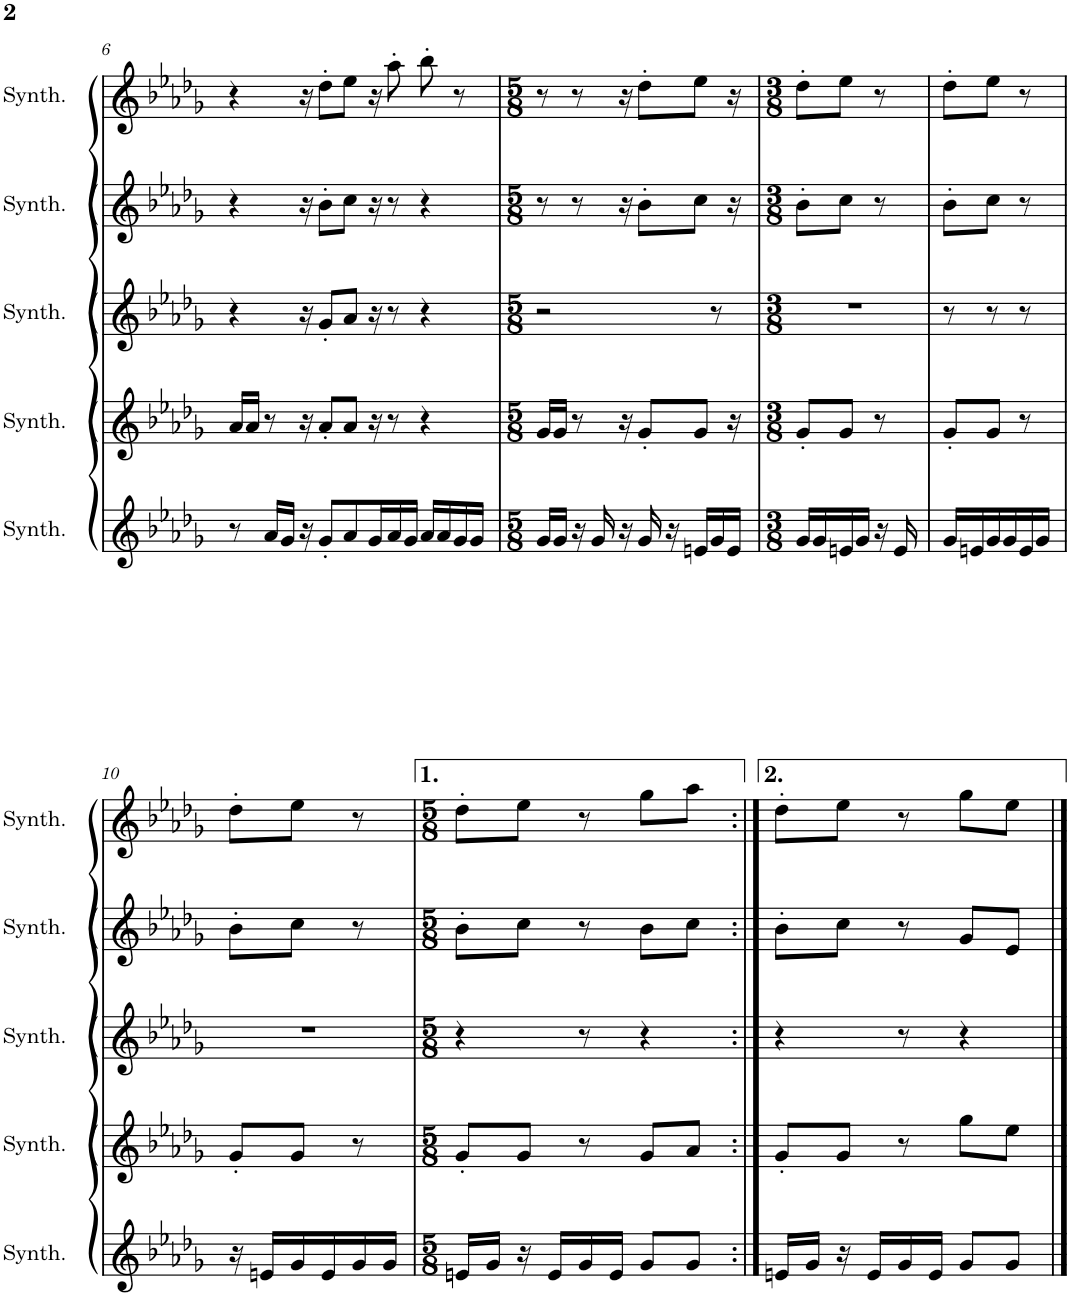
**kern	**kern	**kern	**kern	**kern
*part5	*part4	*part3	*part2	*part1
*staff5	*staff4	*staff3	*staff2	*staff1
*I"Square Synthesizer	*I"Square Synthesizer	*I"Square Synthesizer	*I"Square Synthesizer	*I"Square Synthesizer
*I'Synth.	*I'Synth.	*I'Synth.	*I'Synth.	*I'Synth.
!!LO:PB:g=z
*clefG2	*clefG2	*clefG2	*clefG2	*clefG2
*k[b-e-a-d-g-]	*k[b-e-a-d-g-]	*k[b-e-a-d-g-]	*k[b-e-a-d-g-]	*k[b-e-a-d-g-]
*M4/4	*M4/4	*M4/4	*M4/4	*M4/4
=6	=6	=6	=6	=6
8r	16a-/LL	4r	4r	4r
.	16a-/JJ	.	.	.
16a-/LL	8r	.	.	.
16g-/JJ	.	.	.	.
16r	16r	16r	16r	16r
8g-'/L	8a-'/L	8g-'/L	8b-'\L	8dd-'\L
8a-/	8a-/J	8a-/J	8cc\J	8ee-\J
16g-/L	16r	16r	16r	16r
16a-/	8r	8r	8r	8aa-'\
16g-/JJ	.	.	.	.
16a-/LL	4r	4r	4r	8bb-'\
16a-/	.	.	.	.
16g-/	.	.	.	8r
16g-/JJ	.	.	.	.
=7	=7	=7	=7	=7
*M5/8	*M5/8	*M5/8	*M5/8	*M5/8
16g-/LL	16g-/LL	2r	8r	8r
16g-/JJ	16g-/JJ	.	.	.
16r	8r	.	8r	8r
16g-/	.	.	.	.
16r	16r	.	16r	16r
16g-/	8g-'/L	.	8b-'\L	8dd-'\L
16r	.	.	.	.
16en/LL	8g-/J	.	8cc\J	8ee-\J
16g-/	.	8r	.	.
16e/JJ	16r	.	16r	16r
=8	=8	=8	=8	=8
*M3/8	*M3/8	*M3/8	*M3/8	*M3/8
16g-/LL	8g-'/L	4.r	8b-'\L	8dd-'\L
16g-/	.	.	.	.
16en/	8g-/J	.	8cc\J	8ee-\J
16g-/JJ	.	.	.	.
16r	8r	.	8r	8r
16e/	.	.	.	.
=9	=9	=9	=9	=9
16g-/LL	8g-'/L	8r	8b-'\L	8dd-'\L
16en/	.	.	.	.
16g-/	8g-/J	8r	8cc\J	8ee-\J
16g-/	.	.	.	.
16e/	8r	8r	8r	8r
16g-/JJ	.	.	.	.
!!LO:LB:g=z
=10	=10	=10	=10	=10
16r	8g-'/L	4.r	8b-'\L	8dd-'\L
16en/LL	.	.	.	.
16g-/	8g-/J	.	8cc\J	8ee-\J
16e/	.	.	.	.
16g-/	8r	.	8r	8r
16g-/JJ	.	.	.	.
=11	=11	=11	=11	=11
*M5/8	*M5/8	*M5/8	*M5/8	*M5/8
16en/LL	8g-'/L	4r	8b-'\L	8dd-'\L
16g-/JJ	.	.	.	.
16r	8g-/J	.	8cc\J	8ee-\J
16e/LL	.	.	.	.
16g-/	8r	8r	8r	8r
16e/JJ	.	.	.	.
8g-/L	8g-/L	4r	8b-\L	8gg-\L
8g-/J	8a-/J	.	8cc\J	8aa-\J
=12:|!	=12:|!	=12:|!	=12:|!	=12:|!
16en/LL	8g-'/L	4r	8b-'\L	8dd-'\L
16g-/JJ	.	.	.	.
16r	8g-/J	.	8cc\J	8ee-\J
16e/LL	.	.	.	.
16g-/	8r	8r	8r	8r
16e/JJ	.	.	.	.
8g-/L	8gg-\L	4r	8g-/L	8gg-\L
8g-/J	8ee-\J	.	8e-/J	8ee-\J
==	==	==	==	==
*-	*-	*-	*-	*-
